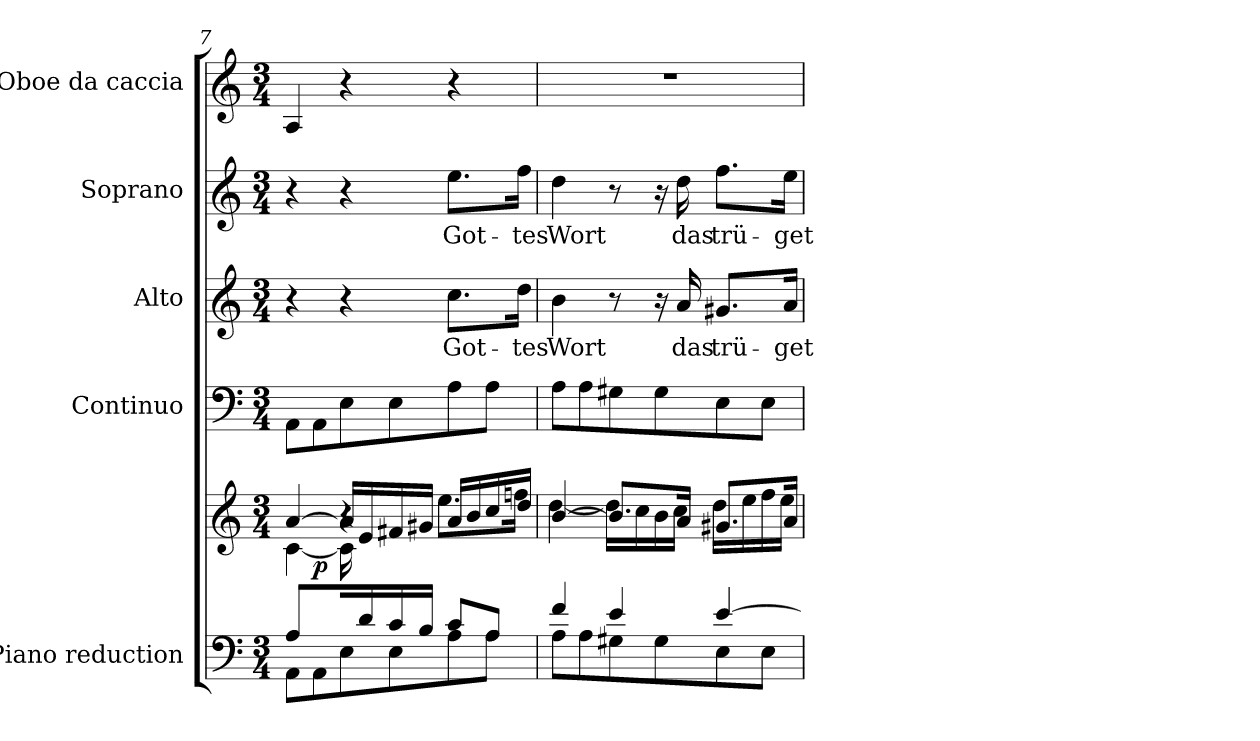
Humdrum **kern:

**kern	**kern	**dynam	**kern	**kern	**text	**kern	**text	**kern
*part5	*part5	*part5	*part4	*part3	*part3	*part2	*part2	*part1
*staff6	*staff5	*staff5/6	*staff4	*staff3	*staff3	*staff2	*staff2	*staff1
*I"Piano reduction	*	*	*I"Continuo	*I"Alto	*	*I"Soprano	*	*I"Oboe da caccia
*I'Pno	*	*	*	*	*	*	*	*I'Ob
*clefF4	*clefG2	*	*clefF4	*clefG2	*	*clefG2	*	*clefG2
*k[]	*k[]	*	*k[]	*k[]	*	*k[]	*	*k[]
*M3/4	*M3/4	*	*M3/4	*M3/4	*	*M3/4	*	*M3/4
=7	=7	=7	=7	=7	=7	=7	=7	=7
*^	*^	*	*	*	*	*	*	*
*	*	*	*^	*	*	*	*	*	*	*
*	*	*	*	*^	*	*	*	*	*	*	*
4A/	8AA\L	[4a/	[4c\	4ryy	8ryy	.	8AA\L	4r	.	4r	.	4A/
!	!	!	!	!	!	!LO:DY:b	!	!	!	!	!	!
.	8AA\	.	.	.	2ryy	p	8AA\	.	.	.	.	.
16ryy	8E\	16a/LL]	4r	16c\LL]	.	.	8E\	4r	.	4r	.	4r
16d/	.	16e/	.	4..ryy	.	.	.	.	.	.	.	.
16c/	8E\	16f#X/	.	.	.	.	8E\	.	.	.	.	.
16B/JJ	.	16g#X/JJ	.	.	.	.	.	.	.	.	.	.
!	!	!	!	!	!	!	!	!	!LO:LY:b	!	!LO:LY:b	!
8c/L	8A\	16a/LL	8.ee\L	.	.	.	8A\	8.cc\L	Got-	8.ee\L	Got-	4r
.	.	16b/	.	.	.	.	.	.	.	.	.	.
8A/J	8A\J	16cc/	.	.	8ryy	.	8A\J	.	.	.	.	.
!	!	!	!	!	!	!	!	!	!LO:LY:b	!	!LO:LY:b	!
.	.	16dd/JJ	16ffn\Jk	.	.	.	.	16dd\Jk	-tes	16ff\Jk	-tes	.
=8	=8	=8	=8	=8	=8	=8	=8	=8	=8	=8	=8	=8
!	!	!	!	!	!	!	!	!	!LO:LY:b	!	!LO:LY:b	!
*	*	*	*v	*v	*v	*	*	*	*	*	*	*
4f/	8A\L	[<4b/	[>4dd\	.	8A\L	4b\	Wort	4dd\	Wort	2.r
.	8A\	.	.	.	8A\	.	.	.	.	.
4e/	8G#X\	8.b/L]	16dd\LL]	.	8G#X\	8r	.	8r	.	.
.	.	.	16cc\	.	.	.	.	.	.	.
.	8G#\	.	16b\	.	8G#\	16r	.	16r	.	.
!	!	!	!	!	!	!	!LO:LY:b	!	!LO:LY:b	!
.	.	16a/Jk	16cc\JJ	.	.	16a/	das	16dd\	das	.
!	!	!	!	!	!	!	!LO:LY:b	!	!LO:LY:b	!
[4e/	8E\	8.g#X/L	16dd\LL	.	8E\	8.g#X/L	trü-	8.ff\L	trü-	.
.	.	.	16ee\	.	.	.	.	.	.	.
.	8E\J	.	16ff\	.	8E\J	.	.	.	.	.
!	!	!	!	!	!	!	!LO:LY:b	!	!LO:LY:b	!
.	.	16a/Jk	16ee\JJ	.	.	16a/Jk	-get	16ee\Jk	-get	.
*v	*v	*	*	*	*	*	*	*	*	*
*	*v	*v	*	*	*	*	*	*	*
=	=	=	=	=	=	=	=	=
*-	*-	*-	*-	*-	*-	*-	*-	*-
